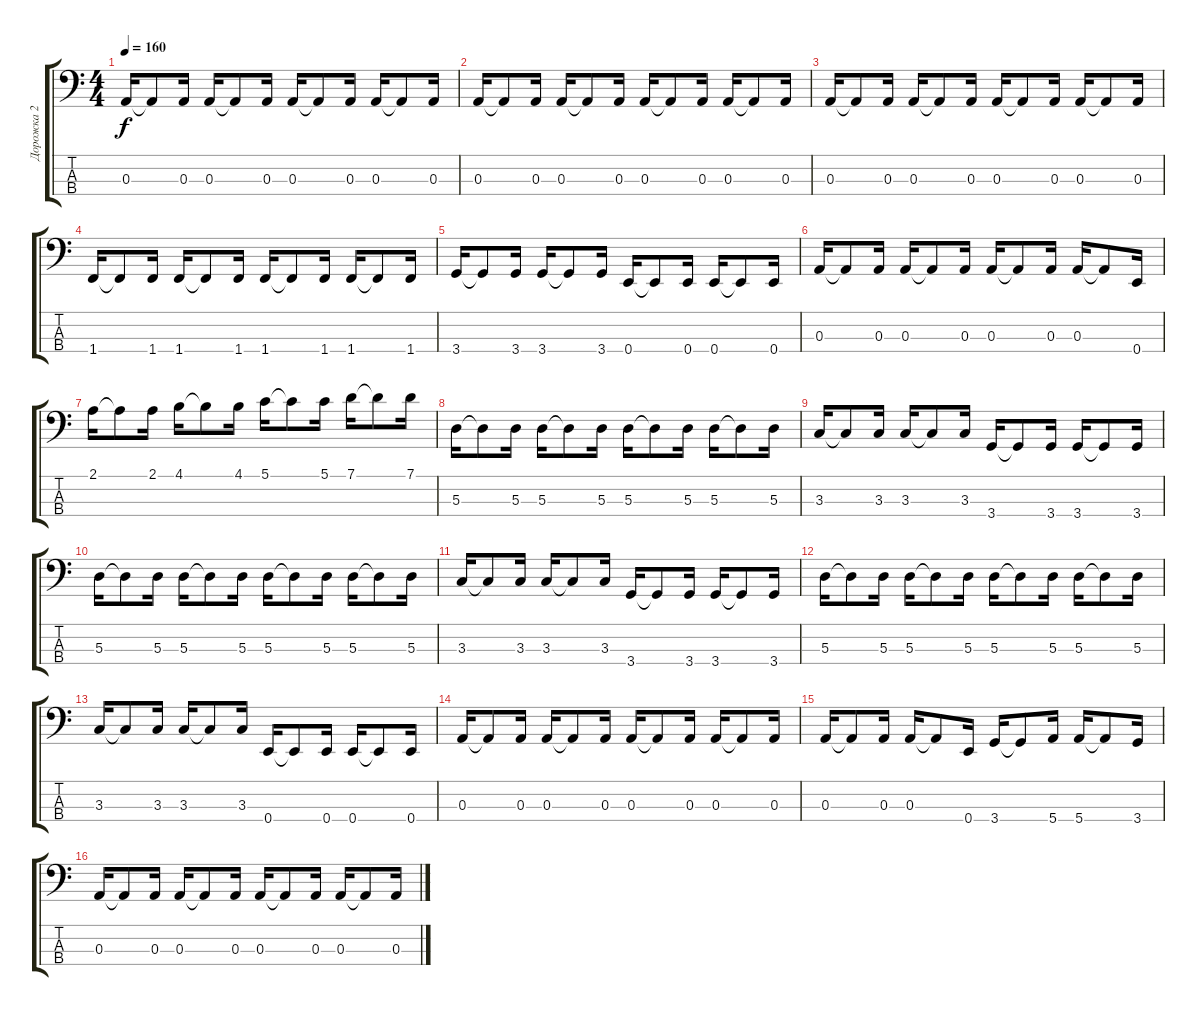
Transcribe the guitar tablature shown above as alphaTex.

\track ("Дорожка 2" "Дорожка 2") {instrument electricbassfinger}
\staff {score tabs}
\tuning (G2 D2 A1 E1) {hide}
\ts (4 4)
\tempo 160
\clef f4
\ks c
0.3.16{dy f} 0.3{t}.8 0.3.16 0.3.16 0.3{t}.8 0.3.16 0.3.16 0.3{t}.8 0.3.16 0.3.16 0.3{t}.8 0.3.16 |
0.3.16 0.3{t}.8 0.3.16 0.3.16 0.3{t}.8 0.3.16 0.3.16 0.3{t}.8 0.3.16 0.3.16 0.3{t}.8 0.3.16 |
0.3.16 0.3{t}.8 0.3.16 0.3.16 0.3{t}.8 0.3.16 0.3.16 0.3{t}.8 0.3.16 0.3.16 0.3{t}.8 0.3.16 |
1.4.16 1.4{t}.8 1.4.16 1.4.16 1.4{t}.8 1.4.16 1.4.16 1.4{t}.8 1.4.16 1.4.16 1.4{t}.8 1.4.16 |
3.4.16 3.4{t}.8 3.4.16 3.4.16 3.4{t}.8 3.4.16 0.4.16 0.4{t}.8 0.4.16 0.4.16 0.4{t}.8 0.4.16 |
0.3.16 0.3{t}.8 0.3.16 0.3.16 0.3{t}.8 0.3.16 0.3.16 0.3{t}.8 0.3.16 0.3.16 0.3{t}.8 0.4.16 |
2.1.16 2.1{t}.8 2.1.16 4.1.16 4.1{t}.8 4.1.16 5.1.16 5.1{t}.8 5.1.16 7.1.16 7.1{t}.8 7.1.16 |
5.3.16 5.3{t}.8 5.3.16 5.3.16 5.3{t}.8 5.3.16 5.3.16 5.3{t}.8 5.3.16 5.3.16 5.3{t}.8 5.3.16 |
3.3.16 3.3{t}.8 3.3.16 3.3.16 3.3{t}.8 3.3.16 3.4.16 3.4{t}.8 3.4.16 3.4.16 3.4{t}.8 3.4.16 |
5.3.16 5.3{t}.8 5.3.16 5.3.16 5.3{t}.8 5.3.16 5.3.16 5.3{t}.8 5.3.16 5.3.16 5.3{t}.8 5.3.16 |
3.3.16 3.3{t}.8 3.3.16 3.3.16 3.3{t}.8 3.3.16 3.4.16 3.4{t}.8 3.4.16 3.4.16 3.4{t}.8 3.4.16 |
5.3.16 5.3{t}.8 5.3.16 5.3.16 5.3{t}.8 5.3.16 5.3.16 5.3{t}.8 5.3.16 5.3.16 5.3{t}.8 5.3.16 |
3.3.16 3.3{t}.8 3.3.16 3.3.16 3.3{t}.8 3.3.16 0.4.16 0.4{t}.8 0.4.16 0.4.16 0.4{t}.8 0.4.16 |
0.3.16 0.3{t}.8 0.3.16 0.3.16 0.3{t}.8 0.3.16 0.3.16 0.3{t}.8 0.3.16 0.3.16 0.3{t}.8 0.3.16 |
0.3.16 0.3{t}.8 0.3.16 0.3.16 0.3{t}.8 0.4.16 3.4.16 3.4{t}.8 5.4.16 5.4.16 5.4{t}.8 3.4.16 |
0.3.16 0.3{t}.8 0.3.16 0.3.16 0.3{t}.8 0.3.16 0.3.16 0.3{t}.8 0.3.16 0.3.16 0.3{t}.8 0.3.16
